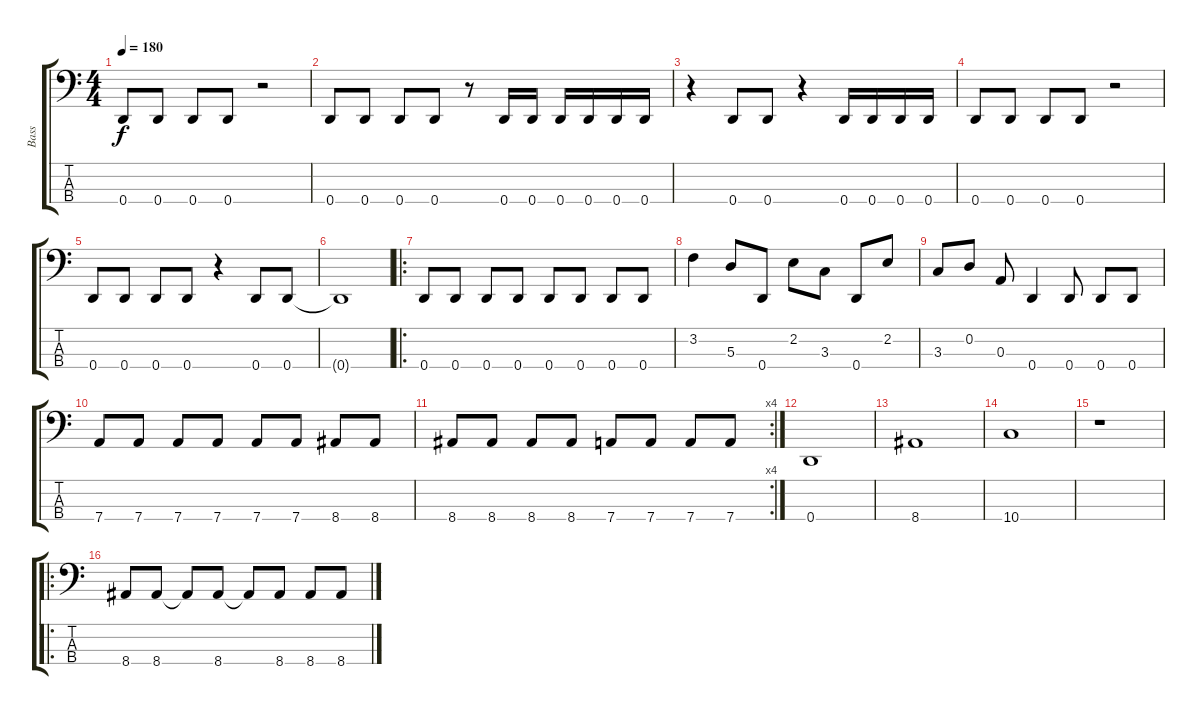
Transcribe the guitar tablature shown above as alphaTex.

\track ("Bass" "Bass") {instrument electricbasspick}
\staff {score tabs}
\tuning (G2 D2 A1 D1) {hide}
\ts (4 4)
\tempo 180
\clef f4
\ks c
0.4.8{dy f} 0.4.8 0.4.8 0.4.8 r.2 |
0.4.8 0.4.8 0.4.8 0.4.8 r.8 0.4.16 0.4.16 0.4.16 0.4.16 0.4.16 0.4.16 |
r.4 0.4.8 0.4.8 r.4 0.4.16 0.4.16 0.4.16 0.4.16 |
0.4.8 0.4.8 0.4.8 0.4.8 r.2 |
0.4.8 0.4.8 0.4.8 0.4.8 r.4 0.4.8 0.4.8 |
0.4{t}.1 |
\ro
0.4.8 0.4.8 0.4.8 0.4.8 0.4.8 0.4.8 0.4.8 0.4.8 |
3.2.4 5.3.8 0.4.8 2.2.8 3.3.8 0.4.8 2.2.8 |
3.3.8 0.2.8 0.3.8 0.4.4 0.4.8 0.4.8 0.4.8 |
7.4.8 7.4.8 7.4.8 7.4.8 7.4.8 7.4.8 8.4.8 8.4.8 |
\rc 4
8.4.8 8.4.8 8.4.8 8.4.8 7.4.8 7.4.8 7.4.8 7.4.8 |
0.4.1 |
8.4.1 |
10.4.1 |
r.1 |
\ro
8.4.8 8.4.8 8.4{t}.8 8.4.8 8.4{t}.8 8.4.8 8.4.8 8.4.8
